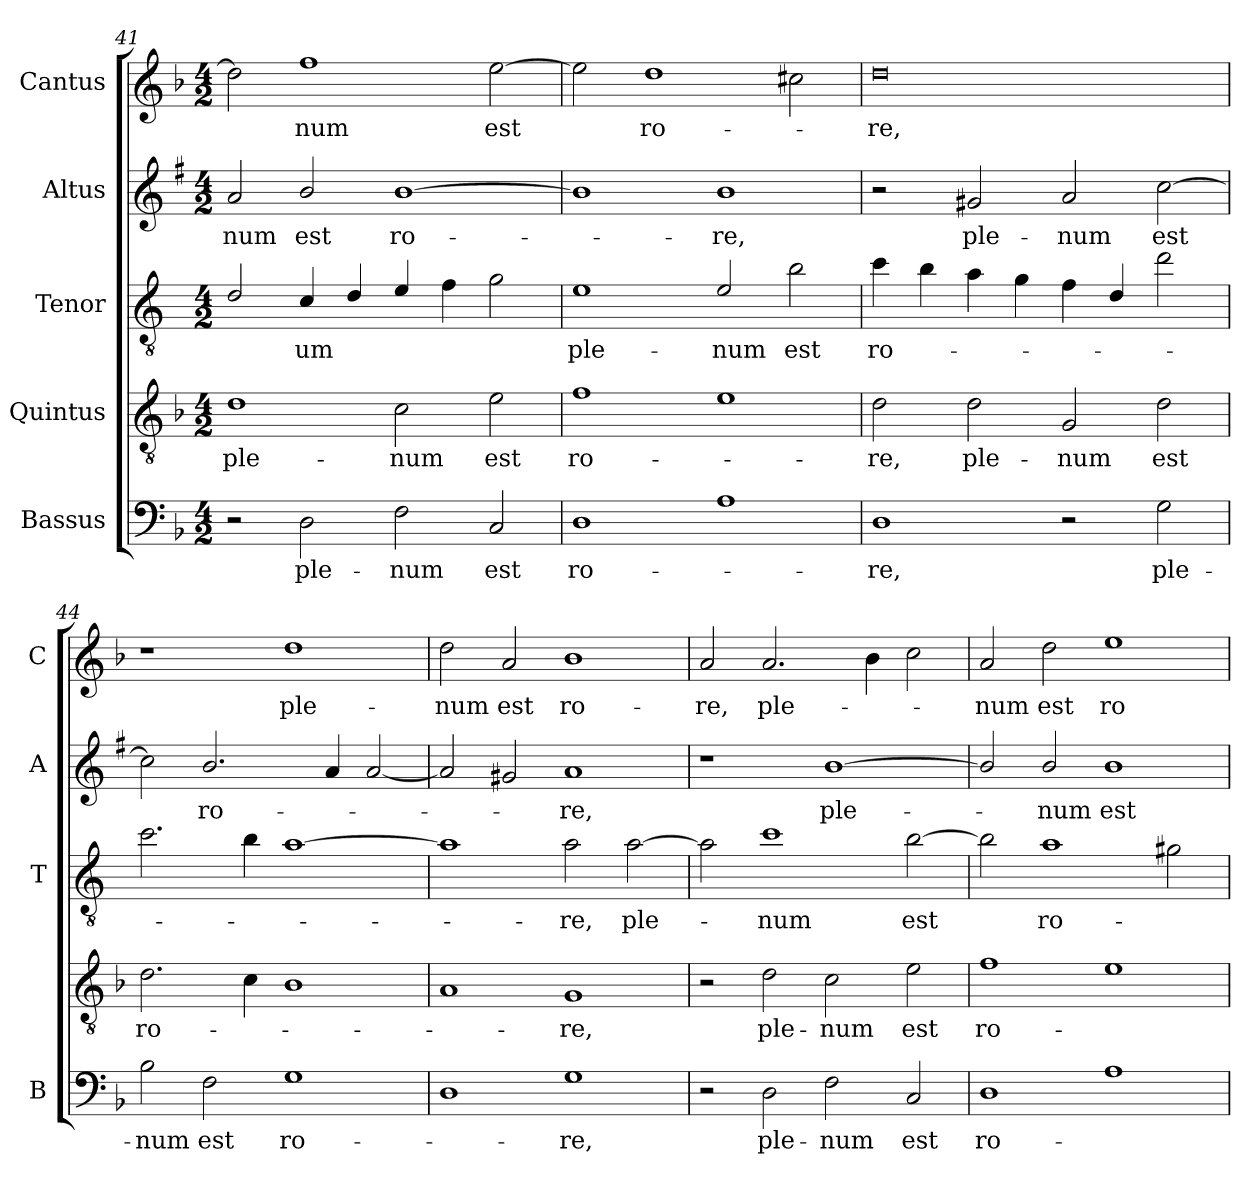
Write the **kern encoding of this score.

**kern	**text	**kern	**text	**kern	**text	**kern	**text	**kern	**text
*part5	*part5	*part4	*part4	*part3	*part3	*part2	*part2	*part1	*part1
*staff5	*staff5	*staff4	*staff4	*staff3	*staff3	*staff2	*staff2	*staff1	*staff1
*I"Bassus	*	*I"Quintus	*	*I"Tenor	*	*I"Altus	*	*I"Cantus	*
*I'B	*	*	*	*I'T	*	*I'A	*	*I'C	*
!!LO:LB:g=z
*clefF4	*	*clefGv2	*	*clefGv2	*	*clefG2	*	*clefG2	*
*	*	*	*	*ITrd4c7	*	*ITrd1c2	*	*	*
*k[b-]	*	*k[b-]	*	*k[b-]	*	*k[b-]	*	*k[b-]	*
*F:	*	*F:	*	*F:	*	*F:	*	*F:	*
*M4/2	*	*M4/2	*	*M4/2	*	*M4/2	*	*M4/2	*
=41	=41	=41	=41	=41	=41	=41	=41	=41	=41
!	!	!	!LO:LY:b	!	!	!	!LO:LY:b	!	!
2r	.	1d	ple-	2G/	.	2g/	-num	2dd\]	.
!	!LO:LY:b	!	!	!	!LO:LY:b	!	!LO:LY:b	!	!LO:LY:b
2D\	ple-	.	.	4F/	-um	2a/	est	1ff	-num
.	.	.	.	4G/	.	.	.	.	.
!	!LO:LY:b	!	!LO:LY:b	!	!	!	!LO:LY:b	!	!
2F\	-num	2c\	-num	4A/	.	[1a	ro-	.	.
.	.	.	.	4B-\	.	.	.	.	.
!	!LO:LY:b	!	!LO:LY:b	!	!	!	!	!	!LO:LY:b
2C/	est	2e\	est	2c\	.	.	.	[2ee\	est
=42	=42	=42	=42	=42	=42	=42	=42	=42	=42
!	!LO:LY:b	!	!LO:LY:b	!	!LO:LY:b	!	!	!	!
1D	ro-	1f	ro-	1A	ple-	1a]	.	2ee\]	.
!	!	!	!	!	!	!	!	!	!LO:LY:b
.	.	.	.	.	.	.	.	1dd	ro-
!	!	!	!	!	!LO:LY:b	!	!LO:LY:b	!	!
1A	.	1e	.	2A/	-num	1a	-re,	.	.
!	!	!	!	!	!LO:LY:b	!	!	!	!
.	.	.	.	2e\	est	.	.	2cc#X\	.
=43	=43	=43	=43	=43	=43	=43	=43	=43	=43
!	!LO:LY:b	!	!LO:LY:b	!	!LO:LY:b	!	!	!	!LO:LY:b
1D	-re,	2d\	-re,	4f\	ro-	2r	.	0dd	-re,
.	.	.	.	4e\	.	.	.	.	.
!	!	!	!LO:LY:b	!	!	!	!LO:LY:b	!	!
.	.	2d\	ple-	4d\	.	2f#X/	ple-	.	.
.	.	.	.	4c\	.	.	.	.	.
!	!	!	!LO:LY:b	!	!	!	!LO:LY:b	!	!
2r	.	2G/	-num	4B-\	.	2g/	-num	.	.
.	.	.	.	4G/	.	.	.	.	.
!	!LO:LY:b	!	!LO:LY:b	!	!	!	!LO:LY:b	!	!
2G\	ple-	2d\	est	2g\	.	[2b-\	est	.	.
=44	=44	=44	=44	=44	=44	=44	=44	=44	=44
!	!LO:LY:b	!	!LO:LY:b	!	!	!	!	!	!
2B-\	-num	2.d\	ro-	2.f\	.	2b-\]	.	1r	.
!	!LO:LY:b	!	!	!	!	!	!LO:LY:b	!	!
2F\	est	.	.	.	.	2.a/	ro-	.	.
.	.	4c\	.	4e\	.	.	.	.	.
!	!LO:LY:b	!	!	!	!	!	!	!	!LO:LY:b
1G	ro-	1B-	.	[1d	.	.	.	1dd	ple-
.	.	.	.	.	.	4g/	.	.	.
.	.	.	.	.	.	[2g/	.	.	.
=45	=45	=45	=45	=45	=45	=45	=45	=45	=45
!	!	!	!	!	!	!	!	!	!LO:LY:b
1D	.	1A	.	1d]	.	2g/]	.	2dd\	-num
!	!	!	!	!	!	!	!	!	!LO:LY:b
.	.	.	.	.	.	2f#X/	.	2a/	est
!	!LO:LY:b	!	!LO:LY:b	!	!LO:LY:b	!	!LO:LY:b	!	!LO:LY:b
1G	-re,	1G	-re,	2d\	-re,	1g	-re,	1b-	ro-
!	!	!	!	!	!LO:LY:b	!	!	!	!
.	.	.	.	[2d\	ple-	.	.	.	.
!!LO:PB:g=z
=46	=46	=46	=46	=46	=46	=46	=46	=46	=46
!	!	!	!	!	!	!	!	!	!LO:LY:b
2r	.	2r	.	2d\]	.	1r	.	2a/	-re,
!	!LO:LY:b	!	!LO:LY:b	!	!LO:LY:b	!	!	!	!LO:LY:b
2D\	ple-	2d\	ple-	1f	-num	.	.	2.a/	ple-
!	!LO:LY:b	!	!LO:LY:b	!	!	!	!LO:LY:b	!	!
2F\	-num	2c\	-num	.	.	[1a	ple-	.	.
.	.	.	.	.	.	.	.	4b-\	.
!	!LO:LY:b	!	!LO:LY:b	!	!LO:LY:b	!	!	!	!
2C/	est	2e\	est	[2e\	est	.	.	2cc\	.
=47	=47	=47	=47	=47	=47	=47	=47	=47	=47
!	!LO:LY:b	!	!LO:LY:b	!	!	!	!	!	!LO:LY:b
1D	ro-	1f	ro-	2e\]	.	2a/]	.	2a/	-num
!	!	!	!	!	!LO:LY:b	!	!LO:LY:b	!	!LO:LY:b
.	.	.	.	1d	ro-	2a/	-num	2dd\	est
!	!	!	!	!	!	!	!LO:LY:b	!	!LO:LY:b
1A	.	1e	.	.	.	1a	est	1ee	ro-
.	.	.	.	2c#X\	.	.	.	.	.
=	=	=	=	=	=	=	=	=	=
*-	*-	*-	*-	*-	*-	*-	*-	*-	*-
